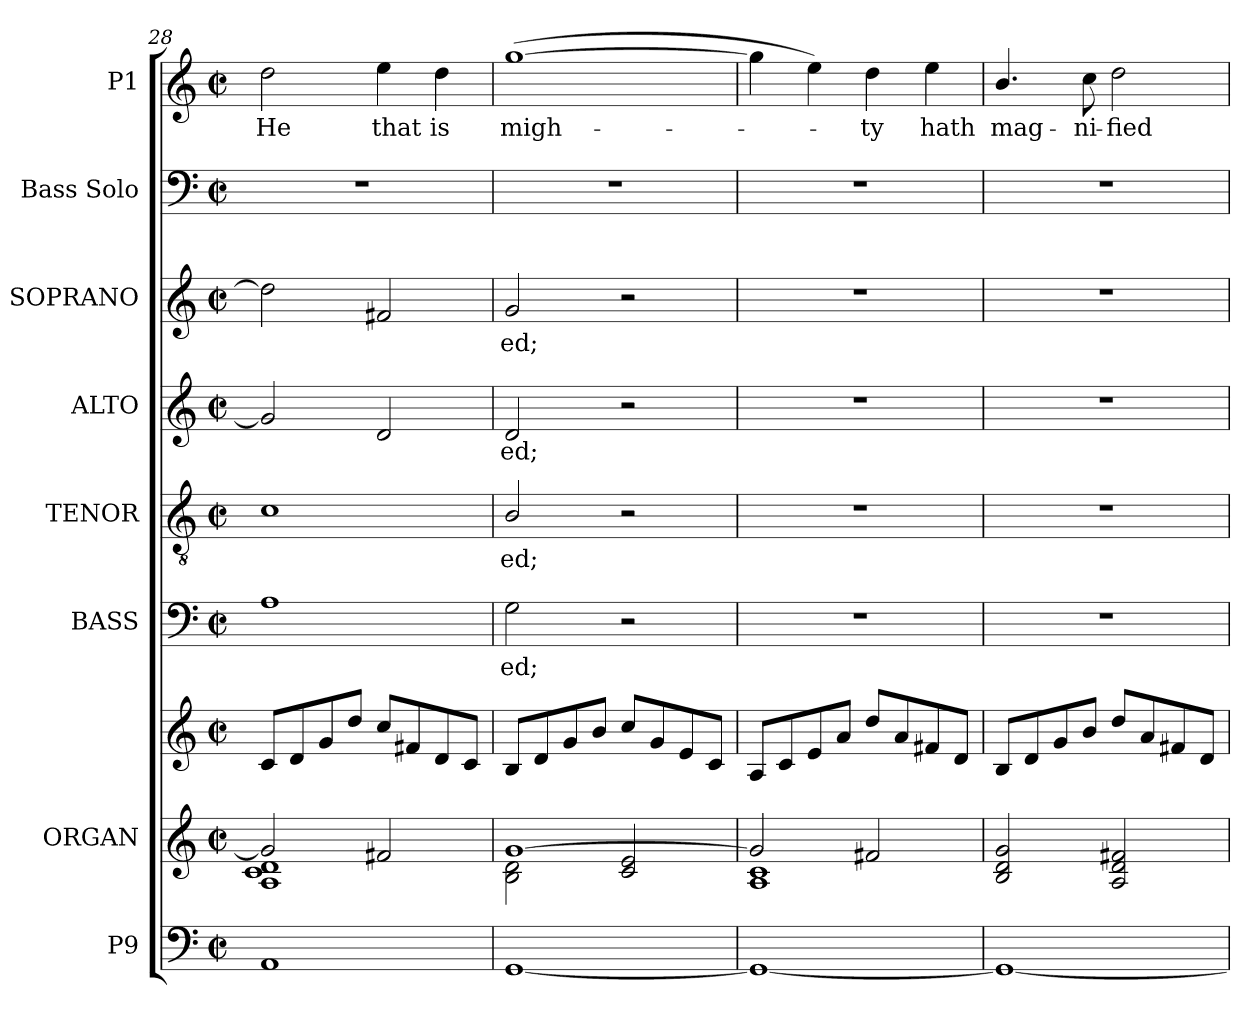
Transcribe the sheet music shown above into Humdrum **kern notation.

**kern	**kern	**kern	**kern	**text	**kern	**text	**kern	**text	**kern	**text	**kern	**kern	**text
*part8	*part7	*part7	*part6	*part6	*part5	*part5	*part4	*part4	*part3	*part3	*part2	*part1	*part1
*staff9	*staff8	*staff7	*staff6	*staff6	*staff5	*staff5	*staff4	*staff4	*staff3	*staff3	*staff2	*staff1	*staff1
*I"P9	*I"ORGAN	*	*I"BASS	*	*I"TENOR	*	*I"ALTO	*	*I"SOPRANO	*	*I"Bass Solo	*I"P1	*
!!LO:PB:g=z
*clefF4	*clefG2	*clefG2	*clefF4	*	*clefGv2	*	*clefG2	*	*clefG2	*	*clefF4	*clefG2	*
*	*	*	*	*	*ITrd7c12	*	*	*	*	*	*	*	*
*k[]	*k[]	*k[]	*k[]	*	*k[]	*	*k[]	*	*k[]	*	*k[]	*k[]	*
*C:	*C:	*C:	*C:	*	*C:	*	*C:	*	*C:	*	*C:	*C:	*
*M2/2	*M2/2	*M2/2	*M2/2	*	*M2/2	*	*M2/2	*	*M2/2	*	*M2/2	*M2/2	*
*met(c|)	*met(c|)	*met(c|)	*met(c|)	*	*met(c|)	*	*met(c|)	*	*met(c|)	*	*met(c|)	*met(c|)	*
=28	=28	=28	=28	=28	=28	=28	=28	=28	=28	=28	=28	=28	=28
*	*^	*	*	*	*	*	*	*	*	*	*	*	*
!	!	!	!	!	!	!	!	!	!	!	!	!	!	!LO:LY:b:color=#000000
1AAi	2gi/]	1Ai 1ci 1di	8ci/L	1Ai	.	1Ci	.	2gi/]	.	2ddi\]	.	1r	2ddi\	He
.	.	.	8di/	.	.	.	.	.	.	.	.	.	.	.
.	.	.	8gi/	.	.	.	.	.	.	.	.	.	.	.
.	.	.	8ddi/J	.	.	.	.	.	.	.	.	.	.	.
!	!	!	!	!	!	!	!	!	!	!	!	!	!	!LO:LY:b:color=#000000
.	2f#i/	.	8cci/L	.	.	.	.	2di/	.	2f#i/	.	.	4eei\	that
.	.	.	8f#i/	.	.	.	.	.	.	.	.	.	.	.
!	!	!	!	!	!	!	!	!	!	!	!	!	!	!LO:LY:b:color=#000000
.	.	.	8di/	.	.	.	.	.	.	.	.	.	4ddi\	is
.	.	.	8ci/J	.	.	.	.	.	.	.	.	.	.	.
=29	=29	=29	=29	=29	=29	=29	=29	=29	=29	=29	=29	=29	=29	=29
!	!	!	!	!	!LO:LY:b:color=#000000	!	!	!	!	!	!	!	!	!
!	!	!	!	!	!	!	!LO:LY:b:color=#000000	!	!	!	!	!	!	!
!	!	!	!	!	!	!	!	!	!LO:LY:b:color=#000000	!	!	!	!	!
!	!	!	!	!	!	!	!	!	!	!	!LO:LY:b:color=#000000	!	!	!
!	!	!	!	!	!	!	!	!	!	!	!	!	!	!LO:LY:b:color=#000000
[1GGi	[1gi	2Bi\ 2di	8Bi/L	2Gi\	-ed;	2BBi/	-ed;	2di/	-ed;	2gi/	-ed;	1r	([1ggi	migh-
.	.	.	8di/	.	.	.	.	.	.	.	.	.	.	.
.	.	.	8gi/	.	.	.	.	.	.	.	.	.	.	.
.	.	.	8bi/J	.	.	.	.	.	.	.	.	.	.	.
.	.	2ci/ 2ei	8cci/L	2r	.	2r	.	2r	.	2r	.	.	.	.
.	.	.	8gi/	.	.	.	.	.	.	.	.	.	.	.
.	.	.	8ei/	.	.	.	.	.	.	.	.	.	.	.
.	.	.	8ci/J	.	.	.	.	.	.	.	.	.	.	.
=30	=30	=30	=30	=30	=30	=30	=30	=30	=30	=30	=30	=30	=30	=30
1GGi_	2gi/]	1Ai 1ci	8Ai/L	1r	.	1r	.	1r	.	1r	.	1r	4ggi\]	.
.	.	.	8ci/	.	.	.	.	.	.	.	.	.	.	.
.	.	.	8ei/	.	.	.	.	.	.	.	.	.	4eei\)	.
.	.	.	8ai/J	.	.	.	.	.	.	.	.	.	.	.
!	!	!	!	!	!	!	!	!	!	!	!	!	!	!LO:LY:b:color=#000000
.	2f#i/	.	8ddi/L	.	.	.	.	.	.	.	.	.	4ddi\	-ty
.	.	.	8ai/	.	.	.	.	.	.	.	.	.	.	.
!	!	!	!	!	!	!	!	!	!	!	!	!	!	!LO:LY:b:color=#000000
.	.	.	8f#i/	.	.	.	.	.	.	.	.	.	4eei\	hath
.	.	.	8di/J	.	.	.	.	.	.	.	.	.	.	.
*	*v	*v	*	*	*	*	*	*	*	*	*	*	*	*
=31	=31	=31	=31	=31	=31	=31	=31	=31	=31	=31	=31	=31	=31
!	!	!	!	!	!	!	!	!	!	!	!	!	!LO:LY:b:color=#000000
1GGi_	2Bi/ 2di 2gi	8Bi/L	1r	.	1r	.	1r	.	1r	.	1r	4.bi/	mag-
.	.	8di/	.	.	.	.	.	.	.	.	.	.	.
.	.	8gi/	.	.	.	.	.	.	.	.	.	.	.
!	!	!	!	!	!	!	!	!	!	!	!	!	!LO:LY:b:color=#000000
.	.	8bi/J	.	.	.	.	.	.	.	.	.	8cci\	-ni-
!	!	!	!	!	!	!	!	!	!	!	!	!	!LO:LY:b:color=#000000
.	2Ai/ 2di 2f#i	8ddi/L	.	.	.	.	.	.	.	.	.	2ddi\	-fied
.	.	8ai/	.	.	.	.	.	.	.	.	.	.	.
.	.	8f#i/	.	.	.	.	.	.	.	.	.	.	.
.	.	8di/J	.	.	.	.	.	.	.	.	.	.	.
=	=	=	=	=	=	=	=	=	=	=	=	=	=
*-	*-	*-	*-	*-	*-	*-	*-	*-	*-	*-	*-	*-	*-
